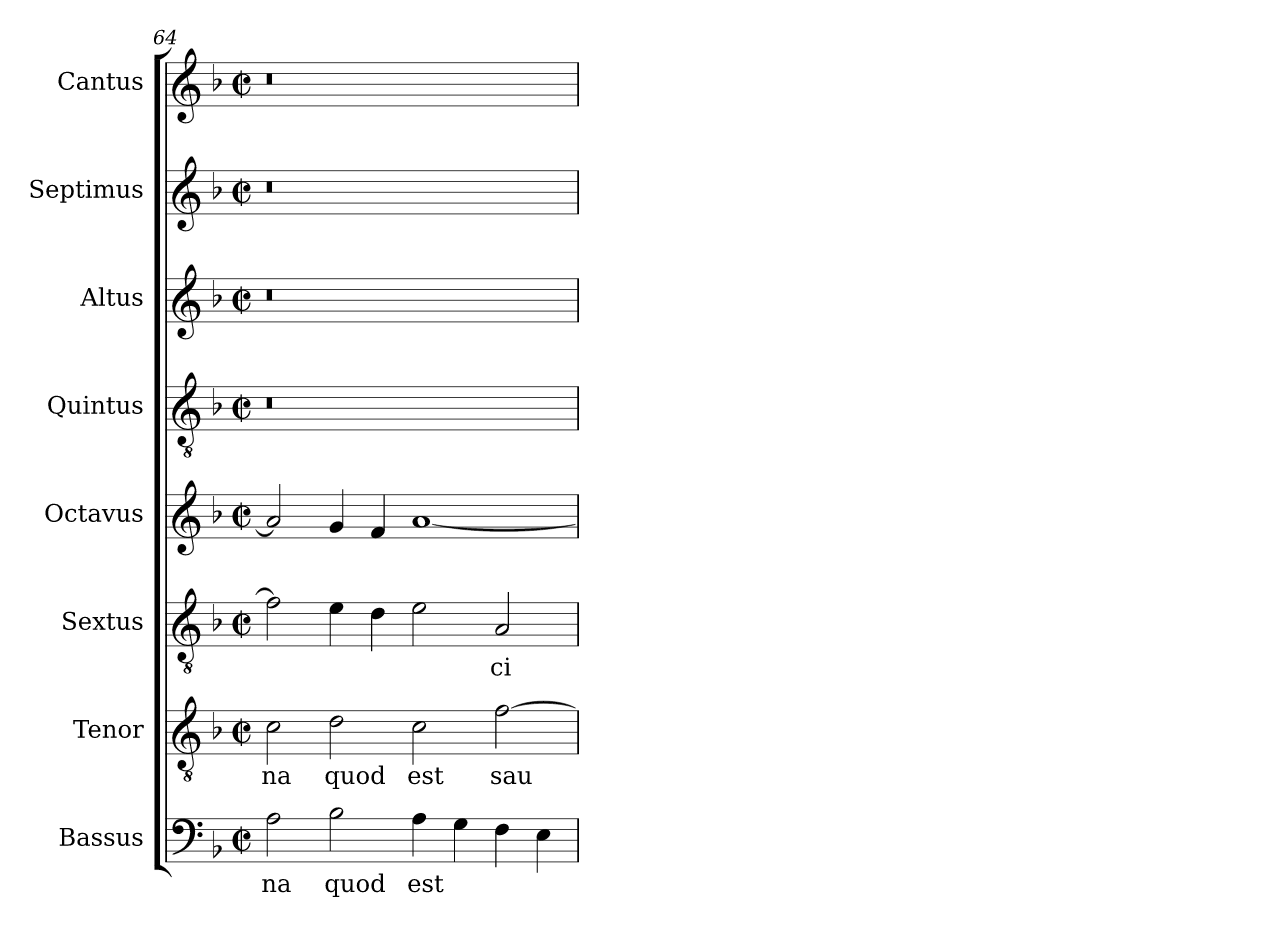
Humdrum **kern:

**kern	**text	**kern	**text	**kern	**text	**kern	**kern	**kern	**kern	**kern
*part8	*part8	*part7	*part7	*part6	*part6	*part5	*part4	*part3	*part2	*part1
*staff8	*staff8	*staff7	*staff7	*staff6	*staff6	*staff5	*staff4	*staff3	*staff2	*staff1
*I"Bassus	*	*I"Tenor	*	*I"Sextus	*	*I"Octavus	*I"Quintus	*I"Altus	*I"Septimus	*I"Cantus
!!LO:LB:g=z
*clefF4	*	*clefGv2	*	*clefGv2	*	*clefG2	*clefGv2	*clefG2	*clefG2	*clefG2
*k[b-]	*	*k[b-]	*	*k[b-]	*	*k[b-]	*k[b-]	*k[b-]	*k[b-]	*k[b-]
*F:	*	*F:	*	*F:	*	*F:	*F:	*F:	*F:	*F:
*M2/2	*	*M2/2	*	*M2/2	*	*M2/2	*M2/2	*M2/2	*M2/2	*M2/2
*met(c|)	*	*met(c|)	*	*met(c|)	*	*met(c|)	*met(c|)	*met(c|)	*met(c|)	*met(c|)
=64	=64	=64	=64	=64	=64	=64	=64	=64	=64	=64
!	!LO:LY:b:cj	!	!LO:LY:b:cj	!	!	!	!	!	!	!
2A\	na	2c\	na	2f\]	.	2a/]	0r	0r	0r	0r
!	!LO:LY:b:cj	!	!LO:LY:b:cj	!	!	!	!	!	!	!
2B-\	quod	2d\	quod	4e\	.	4g/	.	.	.	.
.	.	.	.	4d\	.	4f/	.	.	.	.
!	!LO:LY:b	!	!LO:LY:b:cj	!	!	!	!	!	!	!
4A\	est	2c\	est	2e\	.	[<1a	.	.	.	.
4G\	.	.	.	.	.	.	.	.	.	.
!	!	!	!LO:LY:b	!	!LO:LY:b:cj	!	!	!	!	!
4F\	.	[>2f\	sau-	2A/	-ci-	.	.	.	.	.
4E\	.	.	.	.	.	.	.	.	.	.
=	=	=	=	=	=	=	=	=	=	=
*-	*-	*-	*-	*-	*-	*-	*-	*-	*-	*-
